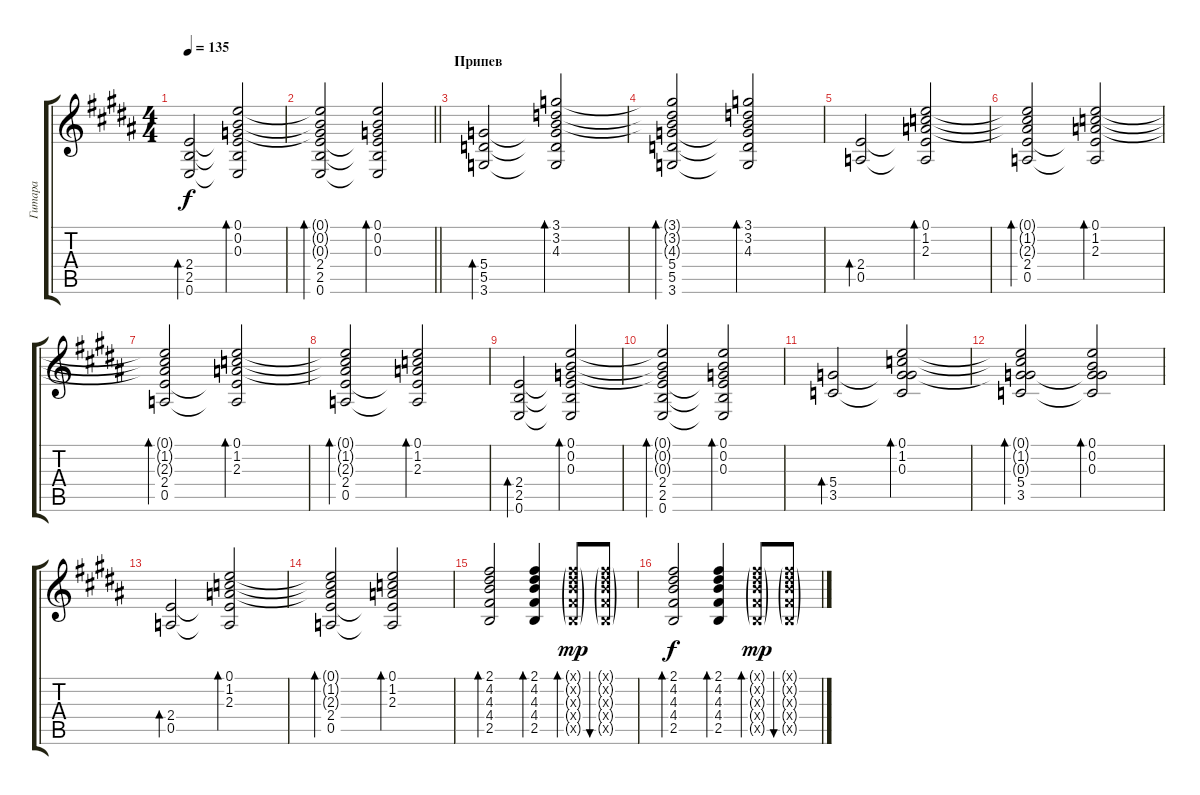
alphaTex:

\track ("Гитара" "Гитара") {instrument acousticguitarsteel}
\staff {score tabs}
\tuning (E4 B3 G3 D3 A2 E2) {hide}
\ts (4 4)
\tempo 135
\clef g2
\ks g#minor
(2.4 2.5 0.6).2{bd 60 dy f} (0.1 0.2 0.3 2.4{t} 2.5{t} 0.6{t}).2{bd 60} |
\barLineRight lightlight
(0.1{t} 0.2{t} 0.3{t} 2.4 2.5 0.6).2{bd 60} (0.1 0.2 0.3 2.4{t} 2.5{t} 0.6{t}).2{bd 60} |
\section ("" "Припев")
(5.4 5.5 3.6).2{bd 60} (3.1 3.2 4.3 5.4{t} 5.5{t} 3.6{t}).2{bd 60} |
(3.1{t} 3.2{t} 4.3{t} 5.4 5.5 3.6).2{bd 60} (3.1 3.2 4.3 5.4{t} 5.5{t} 3.6{t}).2{bd 60} |
(2.4 0.5).2{bd 60} (0.1 1.2 2.3 2.4{t} 0.5{t}).2{bd 60} |
(0.1{t} 1.2{t} 2.3{t} 2.4 0.5).2{bd 60} (0.1 1.2 2.3 2.4{t} 0.5{t}).2{bd 60} |
(0.1{t} 1.2{t} 2.3{t} 2.4 0.5).2{bd 60} (0.1 1.2 2.3 2.4{t} 0.5{t}).2{bd 60} |
(0.1{t} 1.2{t} 2.3{t} 2.4 0.5).2{bd 60} (0.1 1.2 2.3 2.4{t} 0.5{t}).2{bd 60} |
(2.4 2.5 0.6).2{bd 60} (0.1 0.2 0.3 2.4{t} 2.5{t} 0.6{t}).2{bd 60} |
(0.1{t} 0.2{t} 0.3{t} 2.4 2.5 0.6).2{bd 60} (0.1 0.2 0.3 2.4{t} 2.5{t} 0.6{t}).2{bd 60} |
(5.4 3.5).2{bd 60} (0.1 1.2 0.3 5.4{t} 3.5{t}).2{bd 60} |
(0.1{t} 1.2{t} 0.3{t} 5.4 3.5).2{bd 60} (0.1 0.2 0.3 5.4{t} 3.5{t}).2{bd 60} |
(2.4 0.5).2{bd 60} (0.1 1.2 2.3 2.4{t} 0.5{t}).2{bd 60} |
(0.1{t} 1.2{t} 2.3{t} 2.4 0.5).2{bd 60} (0.1 1.2 2.3 2.4{t} 0.5{t}).2{bd 60} |
(2.1 4.2 4.3 4.4 2.5).2{bd 60} (2.1 4.2 4.3 4.4 2.5).4{bd 60} (2.1{g x} 4.2{g x} 4.3{g x} 4.4{g x} 2.5{g x}).8{bd 60 dy mp} (2.1{g x} 4.2{g x} 4.3{g x} 4.4{g x} 2.5{g x}).8{bu 60} |
(2.1 4.2 4.3 4.4 2.5).2{bd 60 dy f} (2.1 4.2 4.3 4.4 2.5).4{bd 60} (2.1{g x} 4.2{g x} 4.3{g x} 4.4{g x} 2.5{g x}).8{bd 60 dy mp} (2.1{g x} 4.2{g x} 4.3{g x} 4.4{g x} 2.5{g x}).8{bu 60}
